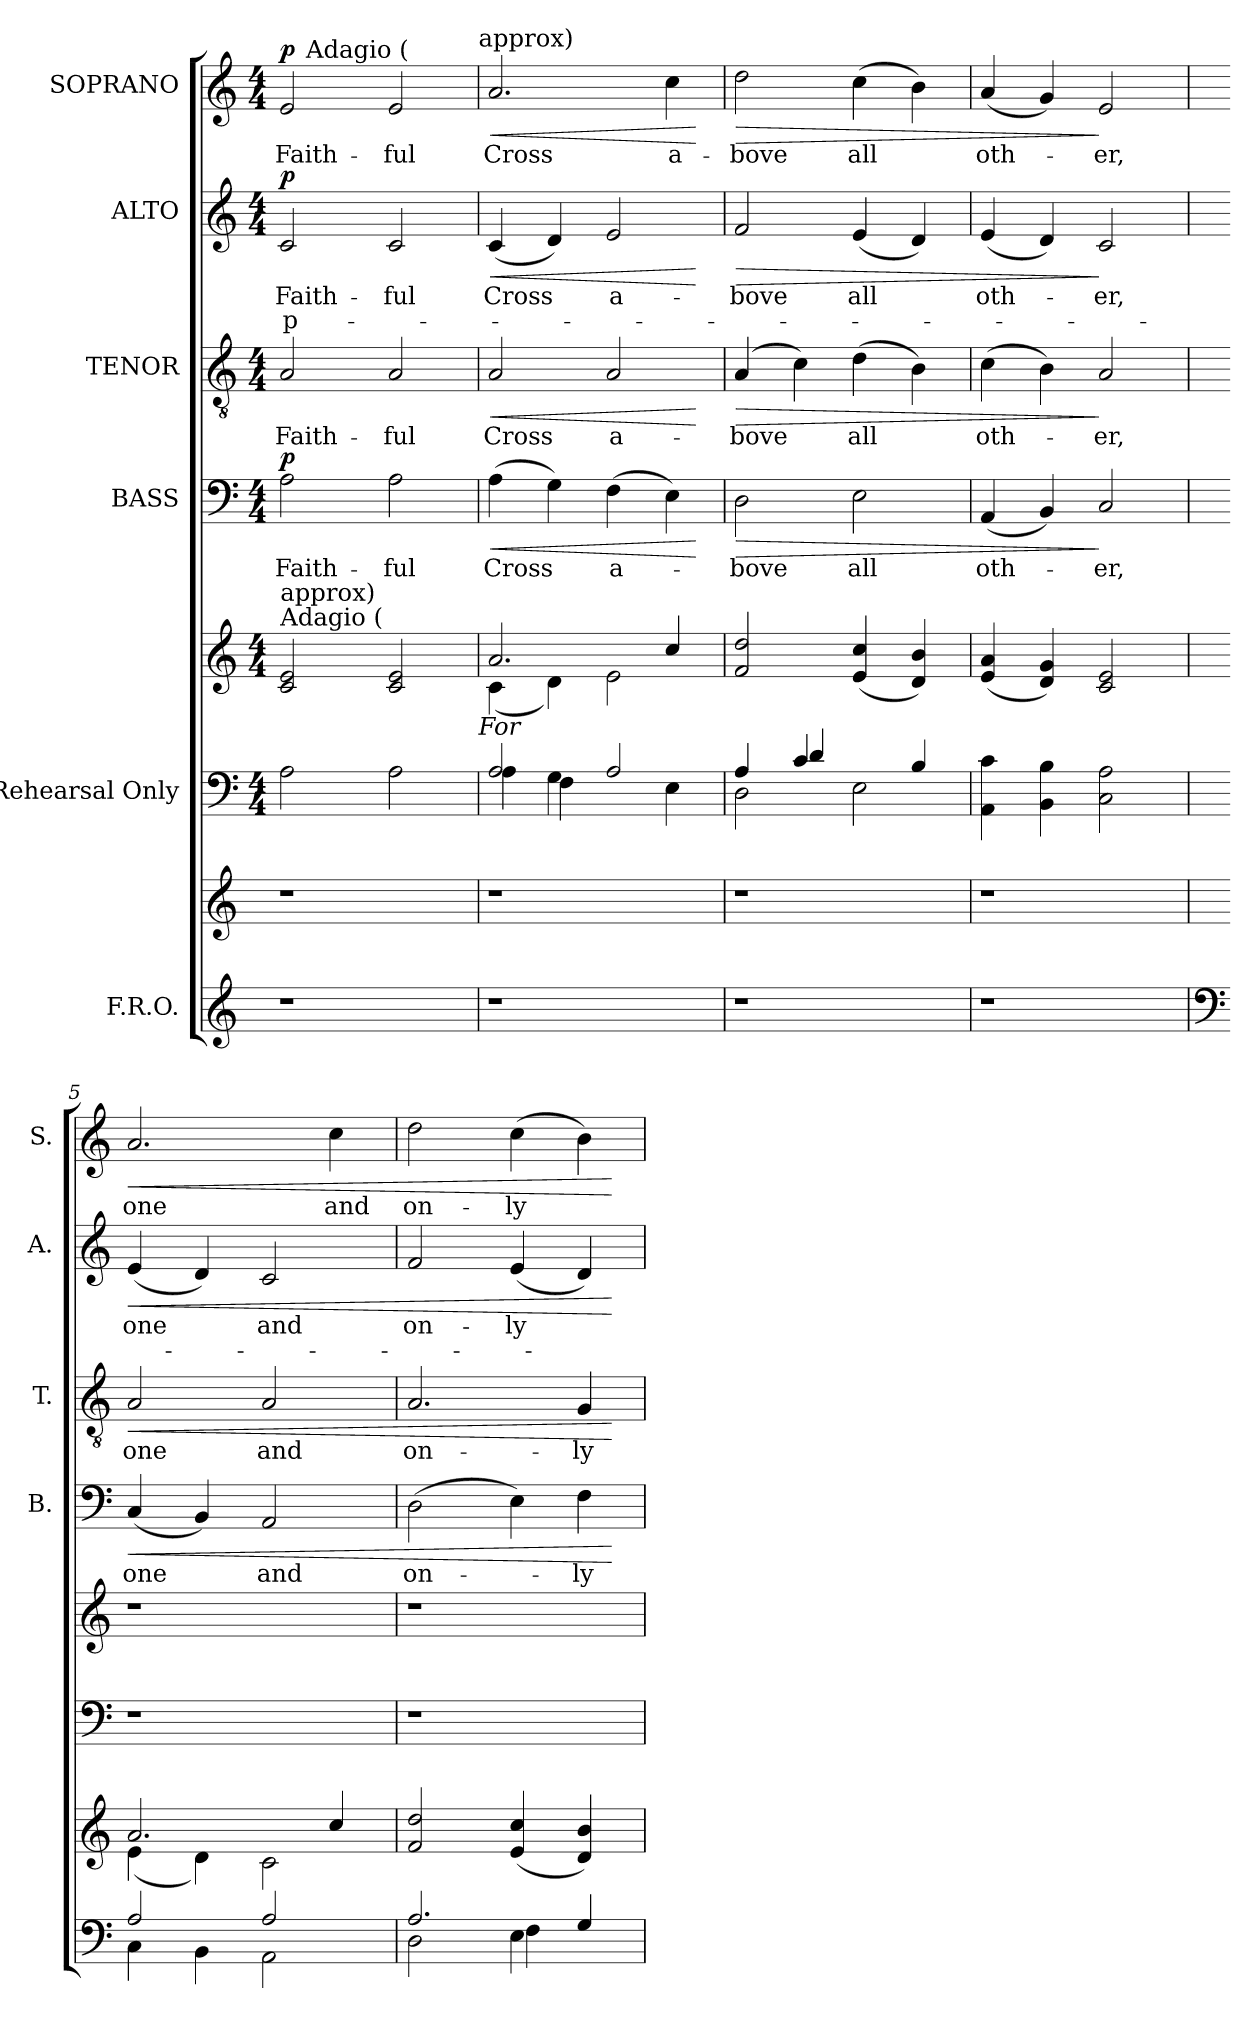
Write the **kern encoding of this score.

**kern	**kern	**kern	**kern	**kern	**text	**dynam	**kern	**text	**dynam	**kern	**text	**text	**dynam	**kern	**text	**dynam
*part6	*part6	*part5	*part5	*part4	*part4	*part4	*part3	*part3	*part3	*part2	*part2	*part2	*part2	*part1	*part1	*part1
*staff8	*staff7	*staff6	*staff5	*staff4	*staff4	*staff4	*staff3	*staff3	*staff3	*staff2	*staff2	*staff2	*staff2	*staff1	*staff1	*staff1
*I"F.R.O.	*	*I"Rehearsal Only	*	*I"BASS	*	*	*I"TENOR	*	*	*I"ALTO	*	*	*	*I"SOPRANO	*	*
*	*	*	*	*I'B.	*	*	*I'T.	*	*	*I'A.	*	*	*	*I'S.	*	*
!!LO:PB:g=z
*clefG2	*clefG2	*clefF4	*clefG2	*clefF4	*	*	*clefGv2	*	*	*clefG2	*	*	*	*clefG2	*	*
*k[]	*k[]	*k[]	*k[]	*k[]	*	*	*k[]	*	*	*k[]	*	*	*	*k[]	*	*
*C:	*C:	*C:	*C:	*C:	*	*	*C:	*	*	*C:	*	*	*	*C:	*	*
*	*	*M4/4	*M4/4	*M4/4	*	*	*M4/4	*	*	*M4/4	*	*	*	*M4/4	*	*
*MM120	*MM120	*MM120	*MM120	*MM120	*	*	*MM120	*	*	*MM120	*	*	*	*MM120	*	*
=1	=1	=1	=1	=1	=1	=1	=1	=1	=1	=1	=1	=1	=1	=1	=1	=1
!	!	!	!LO:TX:a:t=Adagio (	!	!	!	!	!	!	!	!	!	!	!	!	!
!	!	!	!LO:TX:a:t=approx)	!	!	!	!	!	!	!	!	!	!	!	!	!
!	!	!	!	!	!LO:LY:b	!LO:DY:a	!	!LO:LY:b	!	!	!LO:LY:b	!LO:LY:b	!LO:DY:a	!	!LO:LY:b	!LO:DY:a
*	*	*	*	*	*	*	*	*	*	*	*	*	*	*^	*	*
1r	1r	2A\	2c/ 2e/	2A\	Faith-	p	2A/	Faith-	.	2c/	Faith-	p-	p	2e/	16ryy	Faith-	p
!	!	!	!	!	!	!	!	!	!	!	!	!	!	!	!LO:TX:a:t=Adagio (	!	!
.	.	.	.	.	.	.	.	.	.	.	.	.	.	.	2...ryy	.	.
*	*	*	*	*	*	*	*	*	*	*	*	*	*	*MM120	*	*	*
!	!	!	!	!	!LO:LY:b	!	!	!LO:LY:b	!	!	!LO:LY:b	!	!	!	!	!LO:LY:b	!
.	.	2A\	2c/ 2e/	2A\	-ful	.	2A/	-ful	.	2c/	-ful	.	.	2e/	.	-ful	.
!	!	!	!	!	!	!	!	!	!	!	!	!	!	!LO:TX:a:t=approx)	!	!	!
!	!	!	!LO:TX:b:i:t=For	!	!	!	!	!	!	!	!	!	!	!	!	!	!
=2	=2	=2	=2	=2	=2	=2	=2	=2	=2	=2	=2	=2	=2	=2	=2	=2	=2
*	*	*^	*^	*	*	*	*	*	*	*	*	*	*	*	*	*	*
*	*	*	*^	*	*	*	*	*	*	*	*	*	*	*	*	*	*	*	*
!	!	!	!	!	!	!	!	!LO:LY:b	!LO:HP:b	!	!LO:LY:b	!LO:HP:b	!	!LO:LY:b	!	!LO:HP:b	!	!	!LO:LY:b	!LO:HP:b
*	*	*	*	*	*	*	*	*	*	*	*	*	*	*	*	*	*v	*v	*	*
1r	1r	2A/	4A\	4ryy	2.a/	(<4c\	(>4A\	Cross	<	2A/	Cross	<	(<4c/	Cross	.	<	2.a/	Cross	<
.	.	.	4G\	4F\	.	4d\)	4G\)	.	.	.	.	.	4d/)	.	.	.	.	.	.
!	!	!	!	!	!	!	!	!LO:LY:b	!	!	!LO:LY:b	!	!	!LO:LY:b	!	!	!	!	!
.	.	2ryy	2A/	4ryy	.	2e\	(>4F\	a-	.	2A/	a-	.	2e/	a-	.	.	.	.	.
!	!	!	!	!	!	!	!	!	!	!	!	!	!	!	!	!	!	!LO:LY:b	!
.	.	.	.	4E\	4cc/	.	4E\)	.	.	.	.	.	.	.	.	.	4cc\	a-	.
*	*	*v	*v	*v	*	*	*	*	*	*	*	*	*	*	*	*	*	*	*
*	*	*	*v	*v	*	*	*	*	*	*	*	*	*	*	*	*	*
.	.	.	.	.	.	[	.	.	[	.	.	.	[	.	.	[
=3	=3	=3	=3	=3	=3	=3	=3	=3	=3	=3	=3	=3	=3	=3	=3	=3
*	*	*^	*	*	*	*	*	*	*	*	*	*	*	*	*	*
*	*	*	*^	*	*	*	*	*	*	*	*	*	*	*	*	*	*
!	!	!	!	!	!	!	!LO:LY:b	!LO:HP:b	!	!LO:LY:b	!LO:HP:b	!	!LO:LY:b	!	!LO:HP:b	!	!LO:LY:b	!LO:HP:b
1r	1r	2D\	4A/	4ryy	2f/ 2dd/	2D\	-bove	>	(4A/	-bove	>	2f/	-bove	.	>	2dd\	-bove	>
.	.	.	4c/	4d/	.	.	.	.	4c\)	.	.	.	.	.	.	.	.	.
!	!	!	!	!	!	!	!LO:LY:b	!	!	!LO:LY:b	!	!	!LO:LY:b	!	!	!	!LO:LY:b	!
.	.	2ryy	2E\	4ryy	(<4e/ 4cc/	2E\	all	.	(>4d\	all	.	(<4e/	all	.	.	(>4cc\	all	.
.	.	.	.	4B/	4d/ 4b/)	.	.	.	4B\)	.	.	4d/)	.	.	.	4b\)	.	.
=4	=4	=4	=4	=4	=4	=4	=4	=4	=4	=4	=4	=4	=4	=4	=4	=4	=4	=4
!	!	!	!	!	!	!	!LO:LY:b	!	!	!LO:LY:b	!	!	!LO:LY:b	!	!	!	!LO:LY:b	!
*	*	*v	*v	*v	*	*	*	*	*	*	*	*	*	*	*	*	*	*
1r	1r	4AA\ 4c\	(<4e/ 4a/	(<4AA/	oth-	.	(>4c\	oth-	.	(<4e/	oth-	.	.	(<4a/	oth-	.
.	.	4BB\ 4B\	4d/ 4g/)	4BB/)	.	.	4B\)	.	.	4d/)	.	.	.	4g/)	.	.
!	!	!	!	!	!LO:LY:b	!	!	!LO:LY:b	!	!	!LO:LY:b	!	!	!	!LO:LY:b	!
.	.	2C\ 2A\	2c/ 2e/	2C/	-er,	]	2A/	-er,	]	2c/	-er,	.	]	2e/	-er,	]
!!LO:LB:g=z
=5	=5	=5	=5	=5	=5	=5	=5	=5	=5	=5	=5	=5	=5	=5	=5	=5
*clefF4	*	*	*	*	*	*	*	*	*	*	*	*	*	*	*	*
*^	*^	*	*	*	*	*	*	*	*	*	*	*	*	*	*	*
!	!	!	!	!	!	!	!LO:LY:b	!LO:HP:b	!	!LO:LY:b	!LO:HP:b	!	!LO:LY:b	!	!LO:HP:b	!	!LO:LY:b	!LO:HP:b
2A/	4C\	2.a/	(<4e\	1r	1r	(<4C/	one	<	2A/	one	<	(<4e/	one	.	<	2.a/	one	<
.	4BB\	.	4d\)	.	.	4BB/)	.	.	.	.	.	4d/)	.	.	.	.	.	.
!	!	!	!	!	!	!	!LO:LY:b	!	!	!LO:LY:b	!	!	!LO:LY:b	!	!	!	!	!
2AA\	2A/	.	2c\	.	.	2AA/	and	.	2A/	and	.	2c/	and	.	.	.	.	.
!	!	!	!	!	!	!	!	!	!	!	!	!	!	!	!	!	!LO:LY:b	!
.	.	4cc/	.	.	.	.	.	.	.	.	.	.	.	.	.	4cc\	and	.
*	*	*v	*v	*	*	*	*	*	*	*	*	*	*	*	*	*	*	*
=6	=6	=6	=6	=6	=6	=6	=6	=6	=6	=6	=6	=6	=6	=6	=6	=6	=6
*	*^	*	*	*	*	*	*	*	*	*	*	*	*	*	*	*	*
!	!	!	!	!	!	!	!LO:LY:b	!	!	!LO:LY:b	!	!	!LO:LY:b	!	!	!	!LO:LY:b	!
2.A/	2D\	2ryy	2f/ 2dd/	1r	1r	(>2D\	on-	.	2.A/	on-	.	2f/	on-	.	.	2dd\	on-	.
!	!	!	!	!	!	!	!	!	!	!	!	!	!LO:LY:b	!	!	!	!LO:LY:b	!
.	4E\	4F\	(<4e/ 4cc/	.	.	4E\)	.	.	.	.	.	(<4e/	-ly	.	.	(>4cc\	-ly	.
!	!	!	!	!	!	!	!LO:LY:b	!	!	!LO:LY:b	!	!	!	!	!	!	!	!
4ryy	4G/	4ryy	4d/ 4b/)	.	.	4F\	-ly	.	4G/	-ly	.	4d/)	.	.	.	4b\)	.	.
*v	*v	*v	*	*	*	*	*	*	*	*	*	*	*	*	*	*	*	*
.	.	.	.	.	.	[	.	.	[	.	.	.	[	.	.	[
=	=	=	=	=	=	=	=	=	=	=	=	=	=	=	=	=
*-	*-	*-	*-	*-	*-	*-	*-	*-	*-	*-	*-	*-	*-	*-	*-	*-
